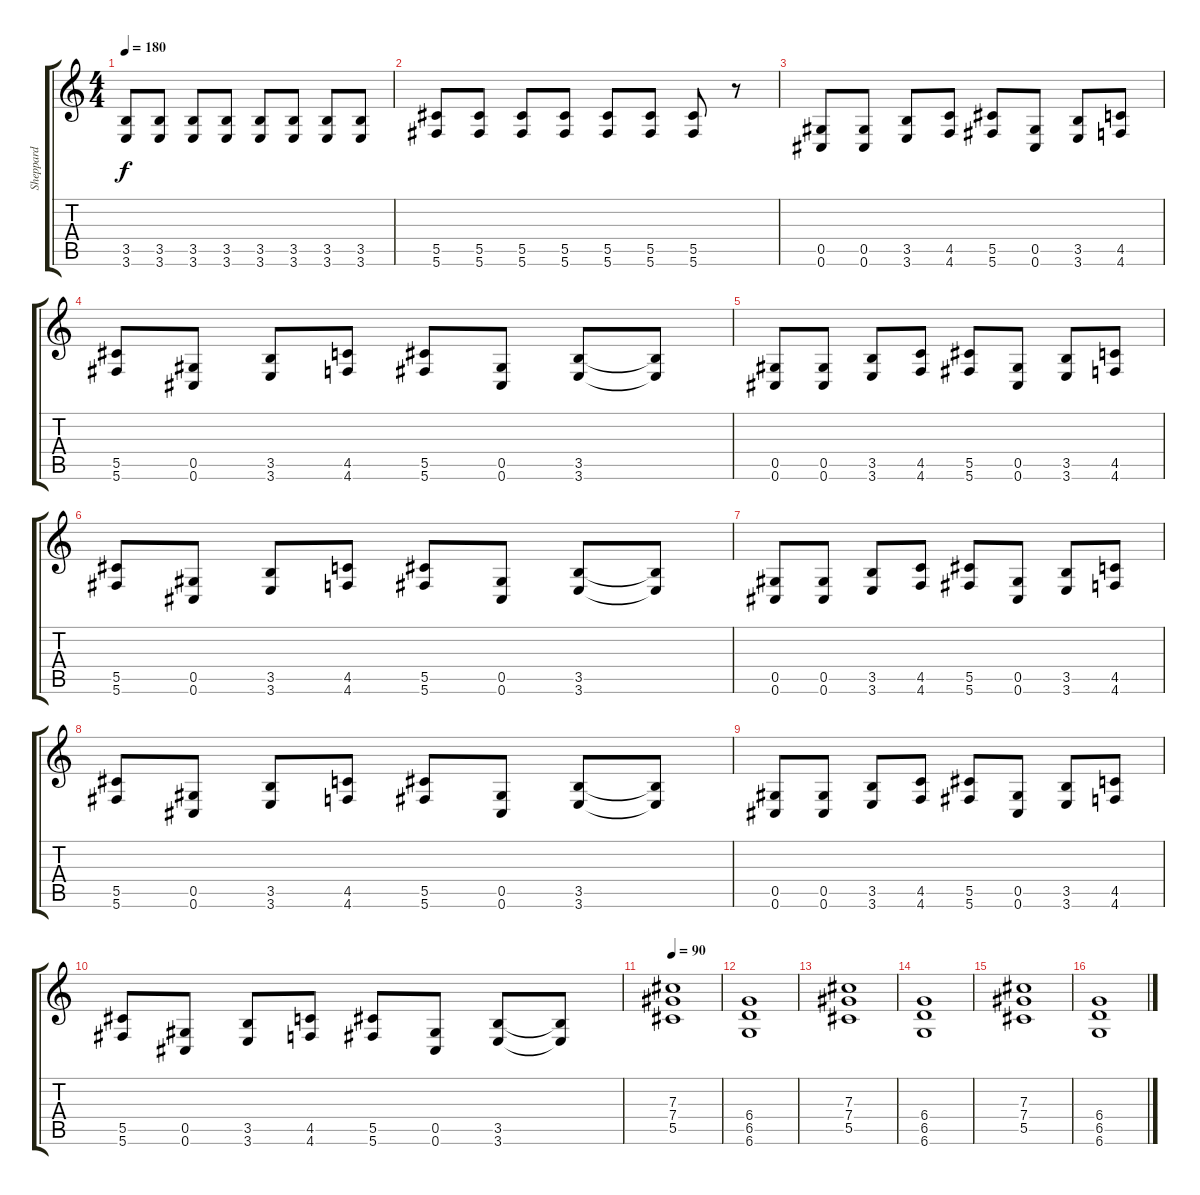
\track ("Sheppard" "Sheppard") {instrument distortionguitar}
\staff {score tabs}
\tuning (Eb4 Bb3 Gb3 Db3 Ab2 Db2) {hide}
\ts (4 4)
\tempo 180
\clef g2
\ks c
(3.5 3.6).8{dy f} (3.5 3.6).8 (3.5 3.6).8 (3.5 3.6).8 (3.5 3.6).8 (3.5 3.6).8 (3.5 3.6).8 (3.5 3.6).8 |
(5.5 5.6).8 (5.5 5.6).8 (5.5 5.6).8 (5.5 5.6).8 (5.5 5.6).8 (5.5 5.6).8 (5.5 5.6).8 r.8 |
(0.5 0.6).8 (0.5 0.6).8 (3.5 3.6).8 (4.5 4.6).8 (5.5 5.6).8 (0.5 0.6).8 (3.5 3.6).8 (4.5 4.6).8 |
(5.5 5.6).8 (0.5 0.6).8 (3.5 3.6).8 (4.5 4.6).8 (5.5 5.6).8 (0.5 0.6).8 (3.5 3.6).8 (3.5{t} 3.6{t}).8 |
(0.5 0.6).8 (0.5 0.6).8 (3.5 3.6).8 (4.5 4.6).8 (5.5 5.6).8 (0.5 0.6).8 (3.5 3.6).8 (4.5 4.6).8 |
(5.5 5.6).8 (0.5 0.6).8 (3.5 3.6).8 (4.5 4.6).8 (5.5 5.6).8 (0.5 0.6).8 (3.5 3.6).8 (3.5{t} 3.6{t}).8 |
(0.5 0.6).8 (0.5 0.6).8 (3.5 3.6).8 (4.5 4.6).8 (5.5 5.6).8 (0.5 0.6).8 (3.5 3.6).8 (4.5 4.6).8 |
(5.5 5.6).8 (0.5 0.6).8 (3.5 3.6).8 (4.5 4.6).8 (5.5 5.6).8 (0.5 0.6).8 (3.5 3.6).8 (3.5{t} 3.6{t}).8 |
(0.5 0.6).8 (0.5 0.6).8 (3.5 3.6).8 (4.5 4.6).8 (5.5 5.6).8 (0.5 0.6).8 (3.5 3.6).8 (4.5 4.6).8 |
(5.5 5.6).8 (0.5 0.6).8 (3.5 3.6).8 (4.5 4.6).8 (5.5 5.6).8 (0.5 0.6).8 (3.5 3.6).8 (3.5{t} 3.6{t}).8 |
\tempo 90
(7.3 7.4 5.5).1{instrument overdrivenguitar} |
(6.4 6.5 6.6).1 |
(7.3 7.4 5.5).1 |
(6.4 6.5 6.6).1 |
(7.3 7.4 5.5).1 |
(6.4 6.5 6.6).1
